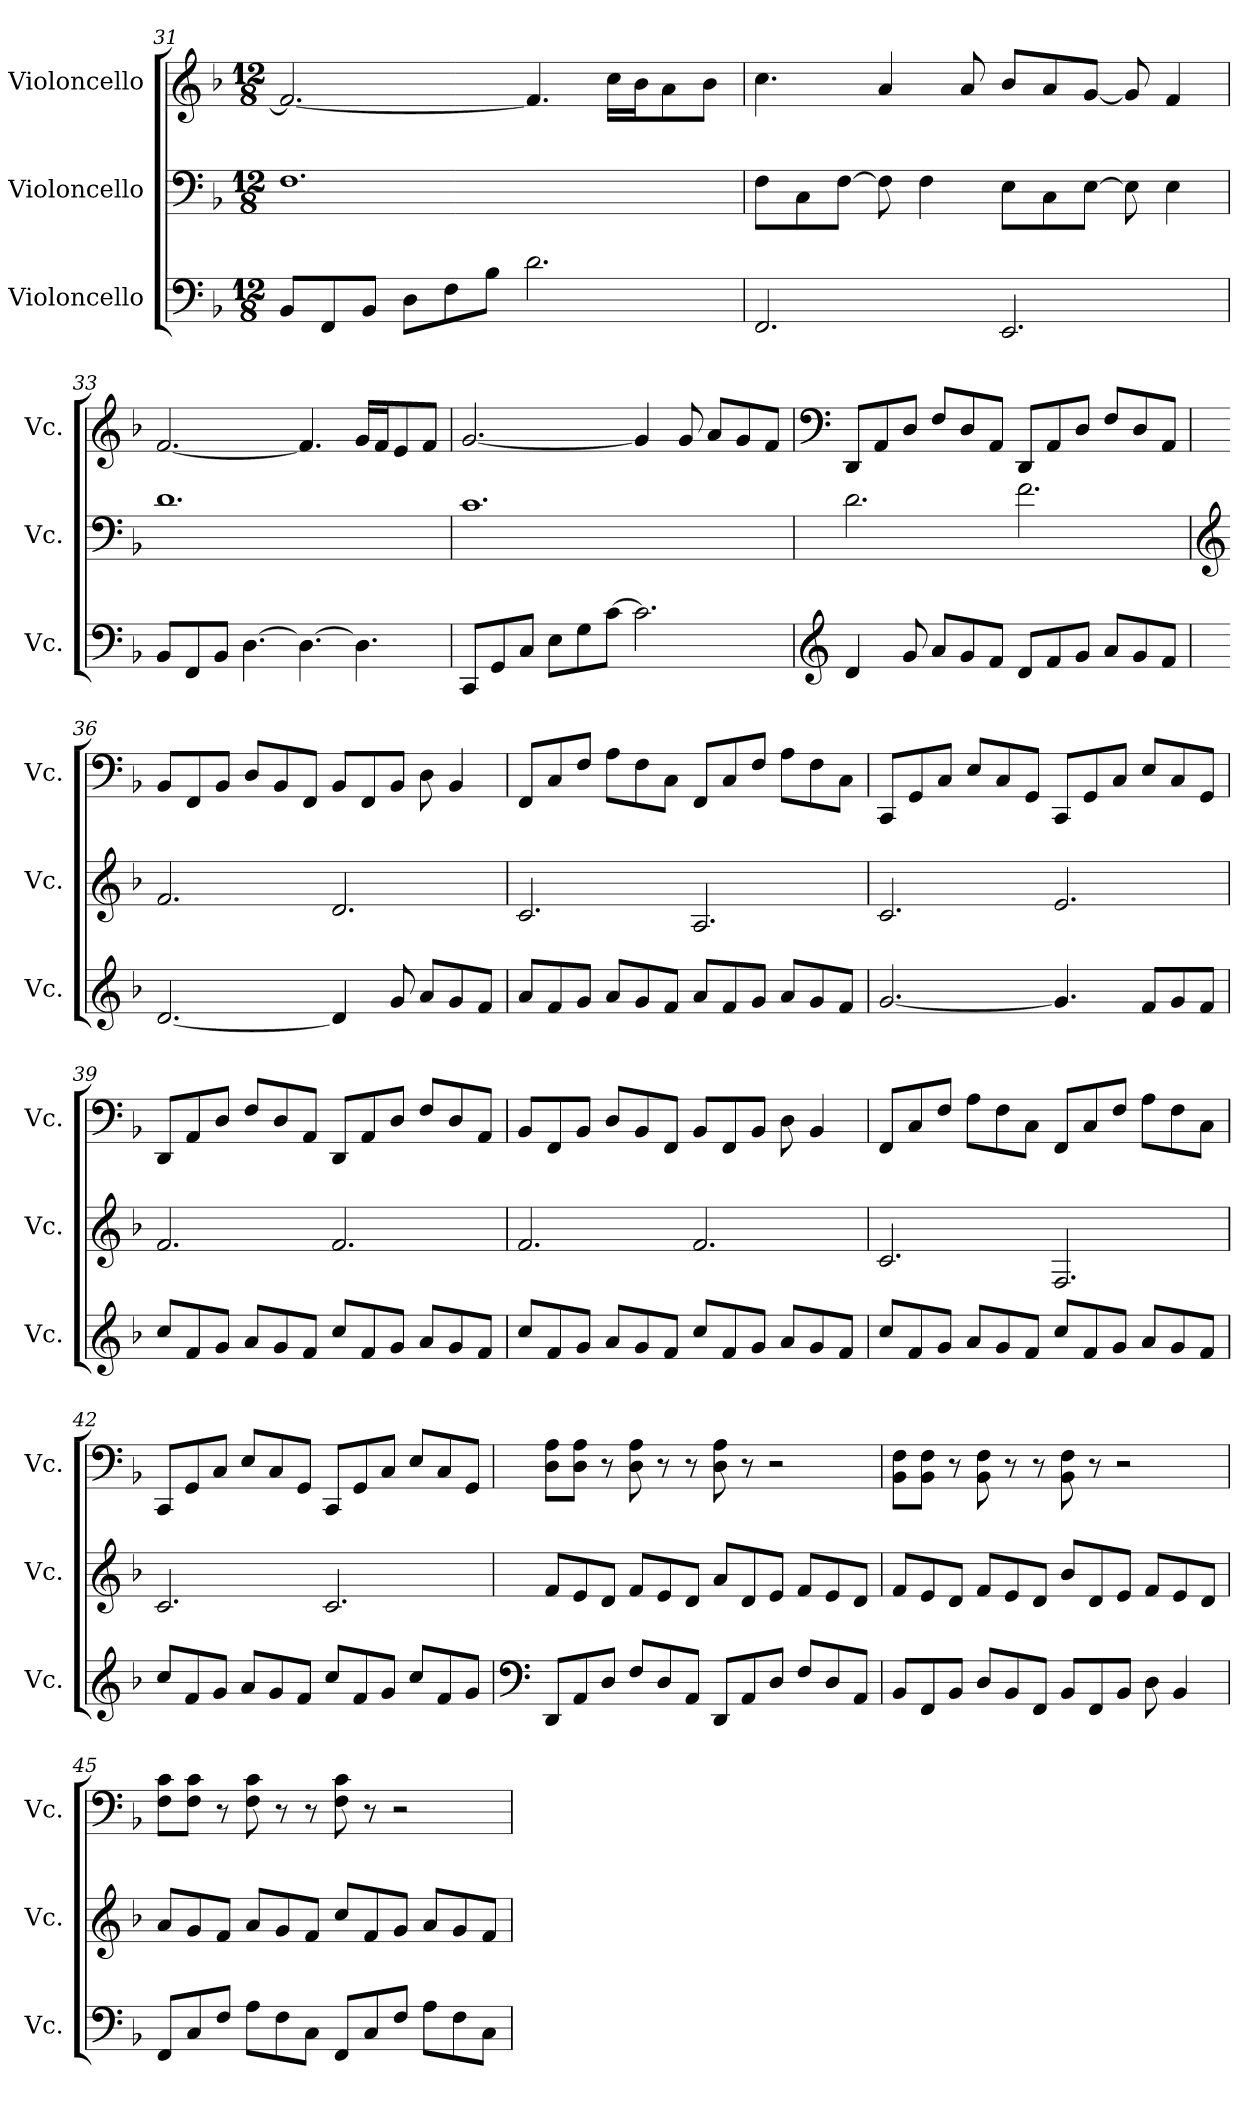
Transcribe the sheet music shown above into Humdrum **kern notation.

**kern	**kern	**kern
*part3	*part2	*part1
*staff3	*staff2	*staff1
*I"Violoncello	*I"Violoncello	*I"Violoncello
*I'Vc.	*I'Vc.	*I'Vc.
*clefF4	*clefF4	*clefG2
*k[b-]	*k[b-]	*k[b-]
*M12/8	*M12/8	*M12/8
=31	=31	=31
8BB-/L	1.F	2.f/_
8FF/	.	.
8BB-/J	.	.
8D\L	.	.
8F\	.	.
8B-\J	.	.
2.d\	.	4.f/]
.	.	16cc\LL
.	.	16b-\J
.	.	8a\
.	.	8b-\J
=32	=32	=32
2.FF/	8F\L	4.cc\
.	8C\	.
.	[8F\J	.
.	8F\]	4a/
.	4F\	.
.	.	8a/
2.EE/	8E\L	8b-/L
.	8C\	8a/
.	[8E\J	[8g/J
.	8E\]	8g/]
.	4E\	4f/
!!LO:LB:g=z
=33	=33	=33
8BB-/L	1.d	[2.f/
8FF/	.	.
8BB-/J	.	.
[4.D\	.	.
4.D\_	.	4.f/]
4.D\]	.	16g/LL
.	.	16f/J
.	.	8e/
.	.	8f/J
=34	=34	=34
8CC/L	1.c	[2.g/
8GG/	.	.
8C/J	.	.
8E\L	.	.
8G\	.	.
[8c\J	.	.
2.c\]	.	4g/]
.	.	8g/
.	.	8a/L
.	.	8g/
.	.	8f/J
=35	=35	=35
*clefG2	*	*clefF4
4d/	2.d\	8DD/L
.	.	8AA/
8g/	.	8D/J
8a/L	.	8F/L
8g/	.	8D/
8f/J	.	8AA/J
8d/L	2.f\	8DD/L
8f/	.	8AA/
8g/J	.	8D/J
8a/L	.	8F/L
8g/	.	8D/
8f/J	.	8AA/J
!!LO:LB:g=z
=36	=36	=36
*	*clefG2	*
[2.d/	2.f/	8BB-/L
.	.	8FF/
.	.	8BB-/J
.	.	8D/L
.	.	8BB-/
.	.	8FF/J
4d/]	2.d/	8BB-/L
.	.	8FF/
8g/	.	8BB-/J
8a/L	.	8D\
8g/	.	4BB-/
8f/J	.	.
=37	=37	=37
8a/L	2.c/	8FF/L
8f/	.	8C/
8g/J	.	8F/J
8a/L	.	8A\L
8g/	.	8F\
8f/J	.	8C\J
8a/L	2.A/	8FF/L
8f/	.	8C/
8g/J	.	8F/J
8a/L	.	8A\L
8g/	.	8F\
8f/J	.	8C\J
=38	=38	=38
[2.g/	2.c/	8CC/L
.	.	8GG/
.	.	8C/J
.	.	8E/L
.	.	8C/
.	.	8GG/J
4.g/]	2.e/	8CC/L
.	.	8GG/
.	.	8C/J
8f/L	.	8E/L
8g/	.	8C/
8f/J	.	8GG/J
!!LO:LB:g=z
=39	=39	=39
8cc/L	2.f/	8DD/L
8f/	.	8AA/
8g/J	.	8D/J
8a/L	.	8F/L
8g/	.	8D/
8f/J	.	8AA/J
8cc/L	2.f/	8DD/L
8f/	.	8AA/
8g/J	.	8D/J
8a/L	.	8F/L
8g/	.	8D/
8f/J	.	8AA/J
=40	=40	=40
8cc/L	2.f/	8BB-/L
8f/	.	8FF/
8g/J	.	8BB-/J
8a/L	.	8D/L
8g/	.	8BB-/
8f/J	.	8FF/J
8cc/L	2.f/	8BB-/L
8f/	.	8FF/
8g/J	.	8BB-/J
8a/L	.	8D\
8g/	.	4BB-/
8f/J	.	.
=41	=41	=41
8cc/L	2.c/	8FF/L
8f/	.	8C/
8g/J	.	8F/J
8a/L	.	8A\L
8g/	.	8F\
8f/J	.	8C\J
8cc/L	2.F/	8FF/L
8f/	.	8C/
8g/J	.	8F/J
8a/L	.	8A\L
8g/	.	8F\
8f/J	.	8C\J
!!LO:PB:g=z
=42	=42	=42
8cc/L	2.c/	8CC/L
8f/	.	8GG/
8g/J	.	8C/J
8a/L	.	8E/L
8g/	.	8C/
8f/J	.	8GG/J
8cc/L	2.c/	8CC/L
8f/	.	8GG/
8g/J	.	8C/J
8cc/L	.	8E/L
8f/	.	8C/
8g/J	.	8GG/J
=43	=43	=43
*clefF4	*	*
8DD/L	8f/L	8D\ 8A\L
8AA/	8e/	8D\ 8A\J
8D/J	8d/J	8r
8F/L	8f/L	8D\ 8A\
8D/	8e/	8r
8AA/J	8d/J	8r
8DD/L	8a/L	8D\ 8A\
8AA/	8d/	8r
8D/J	8e/J	2r
8F/L	8f/L	.
8D/	8e/	.
8AA/J	8d/J	.
=44	=44	=44
8BB-/L	8f/L	8BB-\ 8F\L
8FF/	8e/	8BB-\ 8F\J
8BB-/J	8d/J	8r
8D/L	8f/L	8BB-\ 8F\
8BB-/	8e/	8r
8FF/J	8d/J	8r
8BB-/L	8b-/L	8BB-\ 8F\
8FF/	8d/	8r
8BB-/J	8e/J	2r
8D\	8f/L	.
4BB-/	8e/	.
.	8d/J	.
!!LO:LB:g=z
=45	=45	=45
8FF/L	8a/L	8F\ 8c\L
8C/	8g/	8F\ 8c\J
8F/J	8f/J	8r
8A\L	8a/L	8F\ 8c\
8F\	8g/	8r
8C\J	8f/J	8r
8FF/L	8cc/L	8F\ 8c\
8C/	8f/	8r
8F/J	8g/J	2r
8A\L	8a/L	.
8F\	8g/	.
8C\J	8f/J	.
=	=	=
*-	*-	*-
